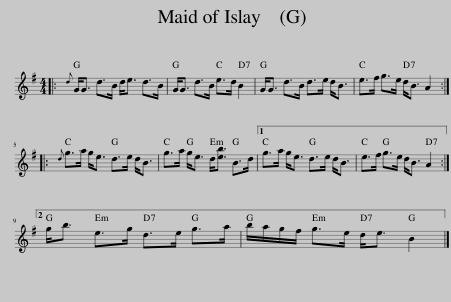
X:1
L:1/8
M:4/4
I:linebreak $
K:G
V:1 treble
V:1
|:{d} G<G d>B d<e d>B | G<G d>B e>d B2 | G<G d>B d>e d<B | e>f g>e d<B A2 ::${d} g>a g<e d>e d<B | %5
 g>a g<e d<[eb] B>d |1 g>a g<e d>e d<B | e>f g>e d<B A2 :|2$ g<b e>g d>e g>a | b/a/g/f/ g>e d<e B2 |] %10
